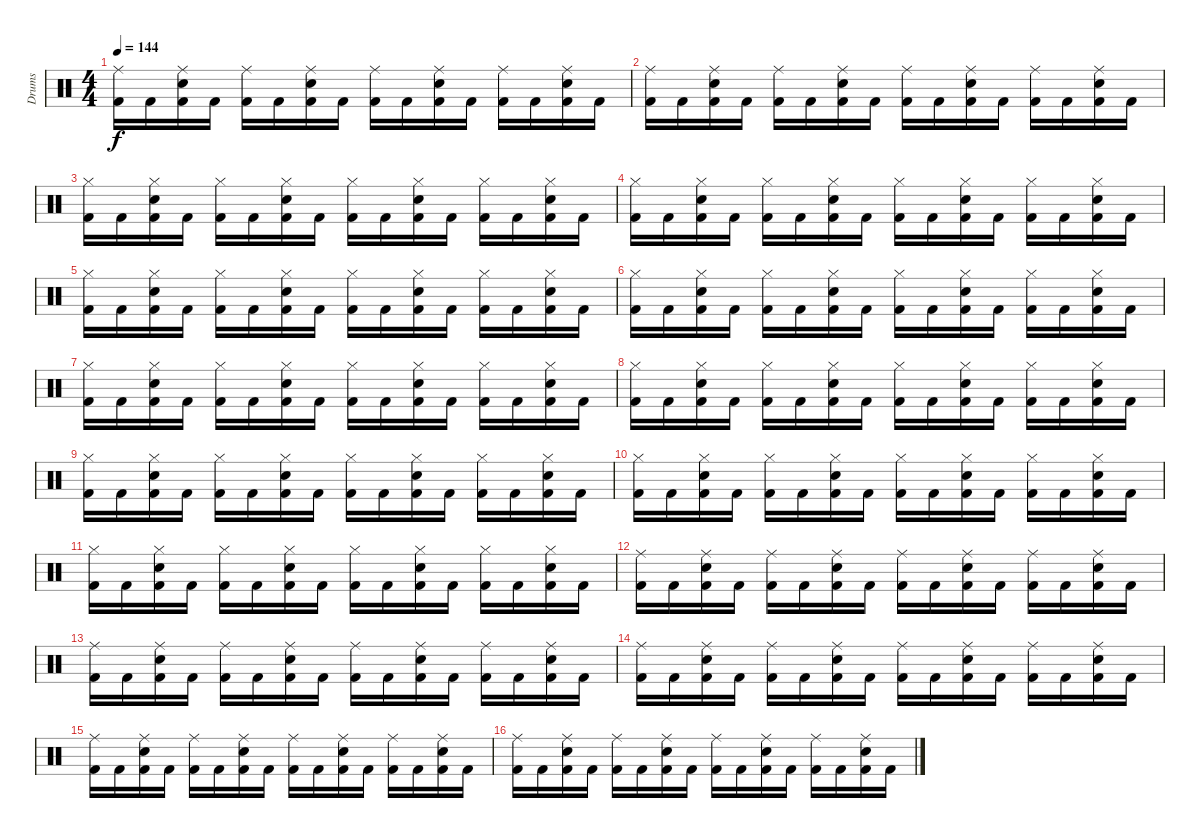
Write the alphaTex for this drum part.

\track ("Drums" "Drums") {instrument percussion}
\staff {score}
\articulation defaults
\ts (4 4)
\tempo 144
\clef neutral
\ks c
("Ride (middle)" "Kick (hit) 2").16{dy f} "Kick (hit) 2".16 ("Ride (middle)" "Snare (hit) 2" "Kick (hit) 2").16 "Kick (hit) 2".16 ("Ride (middle)" "Kick (hit) 2").16 "Kick (hit) 2".16 ("Ride (middle)" "Snare (hit) 2" "Kick (hit) 2").16 "Kick (hit) 2".16 ("Ride (middle)" "Kick (hit) 2").16 "Kick (hit) 2".16 ("Ride (middle)" "Snare (hit) 2" "Kick (hit) 2").16 "Kick (hit) 2".16 ("Ride (middle)" "Kick (hit) 2").16 "Kick (hit) 2".16 ("Ride (middle)" "Snare (hit) 2" "Kick (hit) 2").16 "Kick (hit) 2".16 |
("Ride (middle)" "Kick (hit) 2").16 "Kick (hit) 2".16 ("Ride (middle)" "Snare (hit) 2" "Kick (hit) 2").16 "Kick (hit) 2".16 ("Ride (middle)" "Kick (hit) 2").16 "Kick (hit) 2".16 ("Ride (middle)" "Snare (hit) 2" "Kick (hit) 2").16 "Kick (hit) 2".16 ("Ride (middle)" "Kick (hit) 2").16 "Kick (hit) 2".16 ("Ride (middle)" "Snare (hit) 2" "Kick (hit) 2").16 "Kick (hit) 2".16 ("Ride (middle)" "Kick (hit) 2").16 "Kick (hit) 2".16 ("Ride (middle)" "Snare (hit) 2" "Kick (hit) 2").16 "Kick (hit) 2".16 |
("Hi-Hat (closed)" "Kick (hit) 2").16 "Kick (hit) 2".16 ("Hi-Hat (closed)" "Snare (hit) 2" "Kick (hit) 2").16 "Kick (hit) 2".16 ("Hi-Hat (closed)" "Kick (hit) 2").16 "Kick (hit) 2".16 ("Hi-Hat (closed)" "Snare (hit) 2" "Kick (hit) 2").16 "Kick (hit) 2".16 ("Hi-Hat (closed)" "Kick (hit) 2").16 "Kick (hit) 2".16 ("Hi-Hat (closed)" "Snare (hit) 2" "Kick (hit) 2").16 "Kick (hit) 2".16 ("Hi-Hat (closed)" "Kick (hit) 2").16 "Kick (hit) 2".16 ("Hi-Hat (closed)" "Snare (hit) 2" "Kick (hit) 2").16 "Kick (hit) 2".16 |
("Hi-Hat (closed)" "Kick (hit) 2").16 "Kick (hit) 2".16 ("Hi-Hat (closed)" "Snare (hit) 2" "Kick (hit) 2").16 "Kick (hit) 2".16 ("Hi-Hat (closed)" "Kick (hit) 2").16 "Kick (hit) 2".16 ("Hi-Hat (closed)" "Snare (hit) 2" "Kick (hit) 2").16 "Kick (hit) 2".16 ("Hi-Hat (closed)" "Kick (hit) 2").16 "Kick (hit) 2".16 ("Hi-Hat (closed)" "Snare (hit) 2" "Kick (hit) 2").16 "Kick (hit) 2".16 ("Hi-Hat (closed)" "Kick (hit) 2").16 "Kick (hit) 2".16 ("Hi-Hat (closed)" "Snare (hit) 2" "Kick (hit) 2").16 "Kick (hit) 2".16 |
("Hi-Hat (closed)" "Kick (hit) 2").16 "Kick (hit) 2".16 ("Hi-Hat (closed)" "Snare (hit) 2" "Kick (hit) 2").16 "Kick (hit) 2".16 ("Hi-Hat (closed)" "Kick (hit) 2").16 "Kick (hit) 2".16 ("Hi-Hat (closed)" "Snare (hit) 2" "Kick (hit) 2").16 "Kick (hit) 2".16 ("Hi-Hat (closed)" "Kick (hit) 2").16 "Kick (hit) 2".16 ("Hi-Hat (closed)" "Snare (hit) 2" "Kick (hit) 2").16 "Kick (hit) 2".16 ("Hi-Hat (closed)" "Kick (hit) 2").16 "Kick (hit) 2".16 ("Hi-Hat (closed)" "Snare (hit) 2" "Kick (hit) 2").16 "Kick (hit) 2".16 |
("Hi-Hat (closed)" "Kick (hit) 2").16 "Kick (hit) 2".16 ("Hi-Hat (closed)" "Snare (hit) 2" "Kick (hit) 2").16 "Kick (hit) 2".16 ("Hi-Hat (closed)" "Kick (hit) 2").16 "Kick (hit) 2".16 ("Hi-Hat (closed)" "Snare (hit) 2" "Kick (hit) 2").16 "Kick (hit) 2".16 ("Hi-Hat (closed)" "Kick (hit) 2").16 "Kick (hit) 2".16 ("Hi-Hat (closed)" "Snare (hit) 2" "Kick (hit) 2").16 "Kick (hit) 2".16 ("Hi-Hat (closed)" "Kick (hit) 2").16 "Kick (hit) 2".16 ("Hi-Hat (closed)" "Snare (hit) 2" "Kick (hit) 2").16 "Kick (hit) 2".16 |
("Hi-Hat (closed)" "Kick (hit) 2").16 "Kick (hit) 2".16 ("Hi-Hat (closed)" "Snare (hit) 2" "Kick (hit) 2").16 "Kick (hit) 2".16 ("Hi-Hat (closed)" "Kick (hit) 2").16 "Kick (hit) 2".16 ("Hi-Hat (closed)" "Snare (hit) 2" "Kick (hit) 2").16 "Kick (hit) 2".16 ("Hi-Hat (closed)" "Kick (hit) 2").16 "Kick (hit) 2".16 ("Hi-Hat (closed)" "Snare (hit) 2" "Kick (hit) 2").16 "Kick (hit) 2".16 ("Hi-Hat (closed)" "Kick (hit) 2").16 "Kick (hit) 2".16 ("Hi-Hat (closed)" "Snare (hit) 2" "Kick (hit) 2").16 "Kick (hit) 2".16 |
("Hi-Hat (closed)" "Kick (hit) 2").16 "Kick (hit) 2".16 ("Hi-Hat (closed)" "Snare (hit) 2" "Kick (hit) 2").16 "Kick (hit) 2".16 ("Hi-Hat (closed)" "Kick (hit) 2").16 "Kick (hit) 2".16 ("Hi-Hat (closed)" "Snare (hit) 2" "Kick (hit) 2").16 "Kick (hit) 2".16 ("Hi-Hat (closed)" "Kick (hit) 2").16 "Kick (hit) 2".16 ("Hi-Hat (closed)" "Snare (hit) 2" "Kick (hit) 2").16 "Kick (hit) 2".16 ("Hi-Hat (closed)" "Kick (hit) 2").16 "Kick (hit) 2".16 ("Hi-Hat (closed)" "Snare (hit) 2" "Kick (hit) 2").16 "Kick (hit) 2".16 |
("Hi-Hat (closed)" "Kick (hit) 2").16 "Kick (hit) 2".16 ("Hi-Hat (closed)" "Snare (hit) 2" "Kick (hit) 2").16 "Kick (hit) 2".16 ("Hi-Hat (closed)" "Kick (hit) 2").16 "Kick (hit) 2".16 ("Hi-Hat (closed)" "Snare (hit) 2" "Kick (hit) 2").16 "Kick (hit) 2".16 ("Hi-Hat (closed)" "Kick (hit) 2").16 "Kick (hit) 2".16 ("Hi-Hat (closed)" "Snare (hit) 2" "Kick (hit) 2").16 "Kick (hit) 2".16 ("Hi-Hat (closed)" "Kick (hit) 2").16 "Kick (hit) 2".16 ("Hi-Hat (closed)" "Snare (hit) 2" "Kick (hit) 2").16 "Kick (hit) 2".16 |
("Hi-Hat (closed)" "Kick (hit) 2").16 "Kick (hit) 2".16 ("Hi-Hat (closed)" "Snare (hit) 2" "Kick (hit) 2").16 "Kick (hit) 2".16 ("Hi-Hat (closed)" "Kick (hit) 2").16 "Kick (hit) 2".16 ("Hi-Hat (closed)" "Snare (hit) 2" "Kick (hit) 2").16 "Kick (hit) 2".16 ("Hi-Hat (closed)" "Kick (hit) 2").16 "Kick (hit) 2".16 ("Hi-Hat (closed)" "Snare (hit) 2" "Kick (hit) 2").16 "Kick (hit) 2".16 ("Hi-Hat (closed)" "Kick (hit) 2").16 "Kick (hit) 2".16 ("Hi-Hat (closed)" "Snare (hit) 2" "Kick (hit) 2").16 "Kick (hit) 2".16 |
("Hi-Hat (closed)" "Kick (hit) 2").16 "Kick (hit) 2".16 ("Hi-Hat (closed)" "Snare (hit) 2" "Kick (hit) 2").16 "Kick (hit) 2".16 ("Hi-Hat (closed)" "Kick (hit) 2").16 "Kick (hit) 2".16 ("Hi-Hat (closed)" "Snare (hit) 2" "Kick (hit) 2").16 "Kick (hit) 2".16 ("Hi-Hat (closed)" "Kick (hit) 2").16 "Kick (hit) 2".16 ("Hi-Hat (closed)" "Snare (hit) 2" "Kick (hit) 2").16 "Kick (hit) 2".16 ("Hi-Hat (closed)" "Kick (hit) 2").16 "Kick (hit) 2".16 ("Hi-Hat (closed)" "Snare (hit) 2" "Kick (hit) 2").16 "Kick (hit) 2".16 |
("Ride (middle)" "Kick (hit) 2").16 "Kick (hit) 2".16 ("Ride (middle)" "Snare (hit) 2" "Kick (hit) 2").16 "Kick (hit) 2".16 ("Ride (middle)" "Kick (hit) 2").16 "Kick (hit) 2".16 ("Ride (middle)" "Snare (hit) 2" "Kick (hit) 2").16 "Kick (hit) 2".16 ("Ride (middle)" "Kick (hit) 2").16 "Kick (hit) 2".16 ("Ride (middle)" "Snare (hit) 2" "Kick (hit) 2").16 "Kick (hit) 2".16 ("Ride (middle)" "Kick (hit) 2").16 "Kick (hit) 2".16 ("Ride (middle)" "Snare (hit) 2" "Kick (hit) 2").16 "Kick (hit) 2".16 |
("Ride (middle)" "Kick (hit) 2").16 "Kick (hit) 2".16 ("Ride (middle)" "Snare (hit) 2" "Kick (hit) 2").16 "Kick (hit) 2".16 ("Ride (middle)" "Kick (hit) 2").16 "Kick (hit) 2".16 ("Ride (middle)" "Snare (hit) 2" "Kick (hit) 2").16 "Kick (hit) 2".16 ("Ride (middle)" "Kick (hit) 2").16 "Kick (hit) 2".16 ("Ride (middle)" "Snare (hit) 2" "Kick (hit) 2").16 "Kick (hit) 2".16 ("Ride (middle)" "Kick (hit) 2").16 "Kick (hit) 2".16 ("Ride (middle)" "Snare (hit) 2" "Kick (hit) 2").16 "Kick (hit) 2".16 |
("Ride (middle)" "Kick (hit) 2").16 "Kick (hit) 2".16 ("Ride (middle)" "Snare (hit) 2" "Kick (hit) 2").16 "Kick (hit) 2".16 ("Ride (middle)" "Kick (hit) 2").16 "Kick (hit) 2".16 ("Ride (middle)" "Snare (hit) 2" "Kick (hit) 2").16 "Kick (hit) 2".16 ("Ride (middle)" "Kick (hit) 2").16 "Kick (hit) 2".16 ("Ride (middle)" "Snare (hit) 2" "Kick (hit) 2").16 "Kick (hit) 2".16 ("Ride (middle)" "Kick (hit) 2").16 "Kick (hit) 2".16 ("Ride (middle)" "Snare (hit) 2" "Kick (hit) 2").16 "Kick (hit) 2".16 |
("Ride (middle)" "Kick (hit) 2").16 "Kick (hit) 2".16 ("Ride (middle)" "Snare (hit) 2" "Kick (hit) 2").16 "Kick (hit) 2".16 ("Ride (middle)" "Kick (hit) 2").16 "Kick (hit) 2".16 ("Ride (middle)" "Snare (hit) 2" "Kick (hit) 2").16 "Kick (hit) 2".16 ("Ride (middle)" "Kick (hit) 2").16 "Kick (hit) 2".16 ("Ride (middle)" "Snare (hit) 2" "Kick (hit) 2").16 "Kick (hit) 2".16 ("Ride (middle)" "Kick (hit) 2").16 "Kick (hit) 2".16 ("Ride (middle)" "Snare (hit) 2" "Kick (hit) 2").16 "Kick (hit) 2".16 |
("Ride (middle)" "Kick (hit) 2").16 "Kick (hit) 2".16 ("Ride (middle)" "Snare (hit) 2" "Kick (hit) 2").16 "Kick (hit) 2".16 ("Ride (middle)" "Kick (hit) 2").16 "Kick (hit) 2".16 ("Ride (middle)" "Snare (hit) 2" "Kick (hit) 2").16 "Kick (hit) 2".16 ("Ride (middle)" "Kick (hit) 2").16 "Kick (hit) 2".16 ("Ride (middle)" "Snare (hit) 2" "Kick (hit) 2").16 "Kick (hit) 2".16 ("Ride (middle)" "Kick (hit) 2").16 "Kick (hit) 2".16 ("Ride (middle)" "Snare (hit) 2" "Kick (hit) 2").16 "Kick (hit) 2".16
